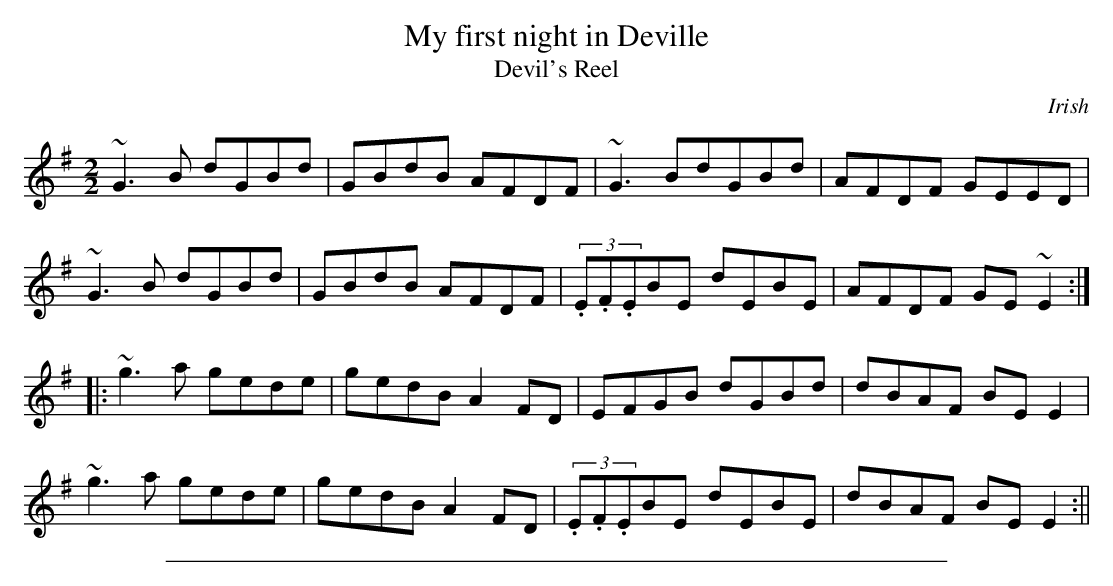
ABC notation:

X:1
T: My first night in Deville
T: Devil's Reel
O:Irish
V:1
M:2/2
L:1/8
K:G
~G3B dGBd |GBdB AFDF |~G3BdGBd |AFDF GEED |
~G3B dGBd |GBdB AFDF |(3.E.F.EBE dEBE |AFDF GE~E2 :||:
~g3a gede |gedB A2FD |EFGB dGBd |dBAF BEE2 |
~g3a gede |gedB A2FD |(3.E.F.EBE dEBE |dBAF BEE2 :||
